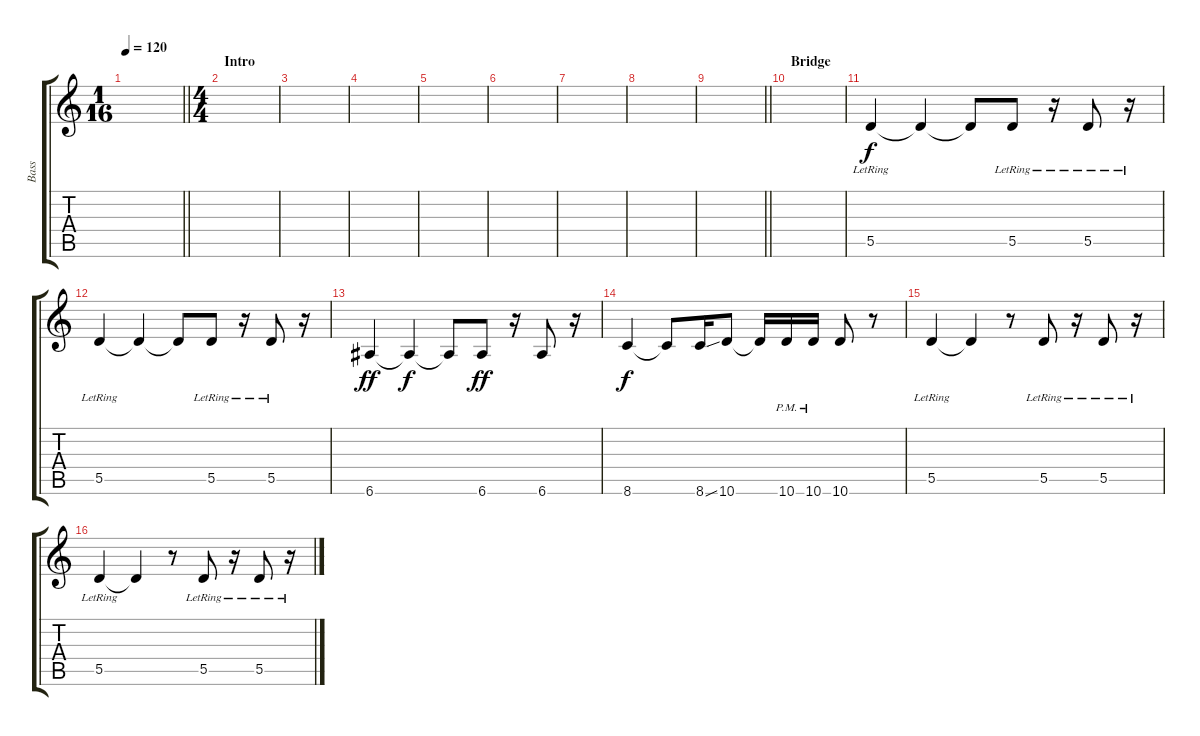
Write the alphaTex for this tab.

\track ("Bass" "Bass") {instrument electricbassfinger}
\staff {score tabs}
\tuning (E4 B3 G3 D3 A2 E2) {hide}
\ts (1 16)
\tempo 120
\clef g2
\barLineRight lightlight
\ks c
|
\ts (4 4)
\section ("" "Intro")
|
|
|
|
|
|
|
\barLineRight lightlight
|
\section ("" "Bridge")
|
5.5{lr}.4 5.5{t}.4 5.5{t}.8 5.5{lr}.8 r.16 5.5{lr}.8 r.16 |
5.5{lr}.4 5.5{t}.4 5.5{t}.8 5.5{lr}.8 r.16 5.5{lr}.8 r.16 |
6.6.4{dy ff} 6.6{t}.4{dy f} 6.6{t}.8 6.6.8{dy ff} r.16 6.6.8 r.16 |
8.6.4{dy f} 8.6{t}.8 8.6{ss}.16 10.6.8 10.6{t}.16 10.6{pm}.16 10.6{pm}.16 10.6.8 r.8 |
5.5{lr}.4 5.5{t}.4 r.8 5.5{lr}.8 r.16 5.5{lr}.8 r.16 |
5.5{lr}.4 5.5{t}.4 r.8 5.5{lr}.8 r.16 5.5{lr}.8 r.16
